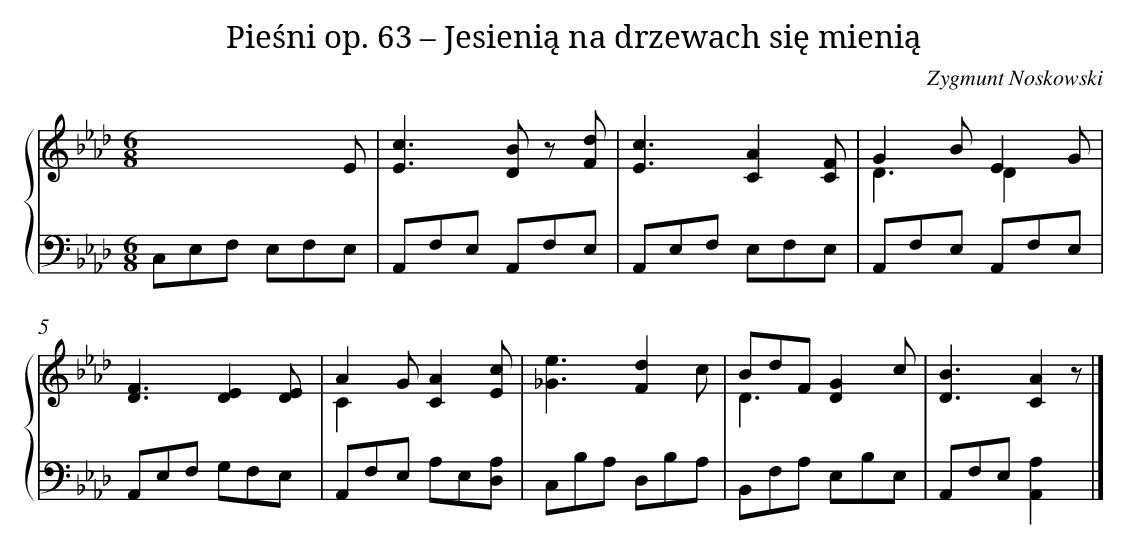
X:1
T: Pieśni op. 63 – Jesienią na drzewach się mienią
C: Zygmunt Noskowski
L: 1/8
M: 6/8
%%staves {1 2}
V: 1 clef=treble
V: 2 clef=bass
K: Ab
[V:1] x3x2E |
[V:2] C,E,F, E,F,E, |
[V:1] [c2E2]>[B2D2] z [dF] |
[V:2] A,,F,E, A,,F,E, |
[V:1] [c3E3][A2C2][FC] |
[V:2] A,,E,F, E,F,E, |
[V:1] G2BE2G & D3D2x |
[V:2] A,,F,E, A,,F,E, |
[V:1] [F3D3][E2D2][ED] |
[V:2] A,,E,F, G,F,E, |
[V:1] A2G[A2C2][cE] & C2x4 |
[V:2] A,,F,E, A,E,[A,D,] |
[V:1] [e3_G3][d2F2]c |
[V:2] C,B,A, D,B,A, |
[V:1] BdF[G2D2]c & D2>x2x2 |
[V:2] B,,F,A, E,B,E, |
[V:1] [B3D3][A2C2]z |]
[V:2] A,,F,E,[A,2A,,2]x |]
